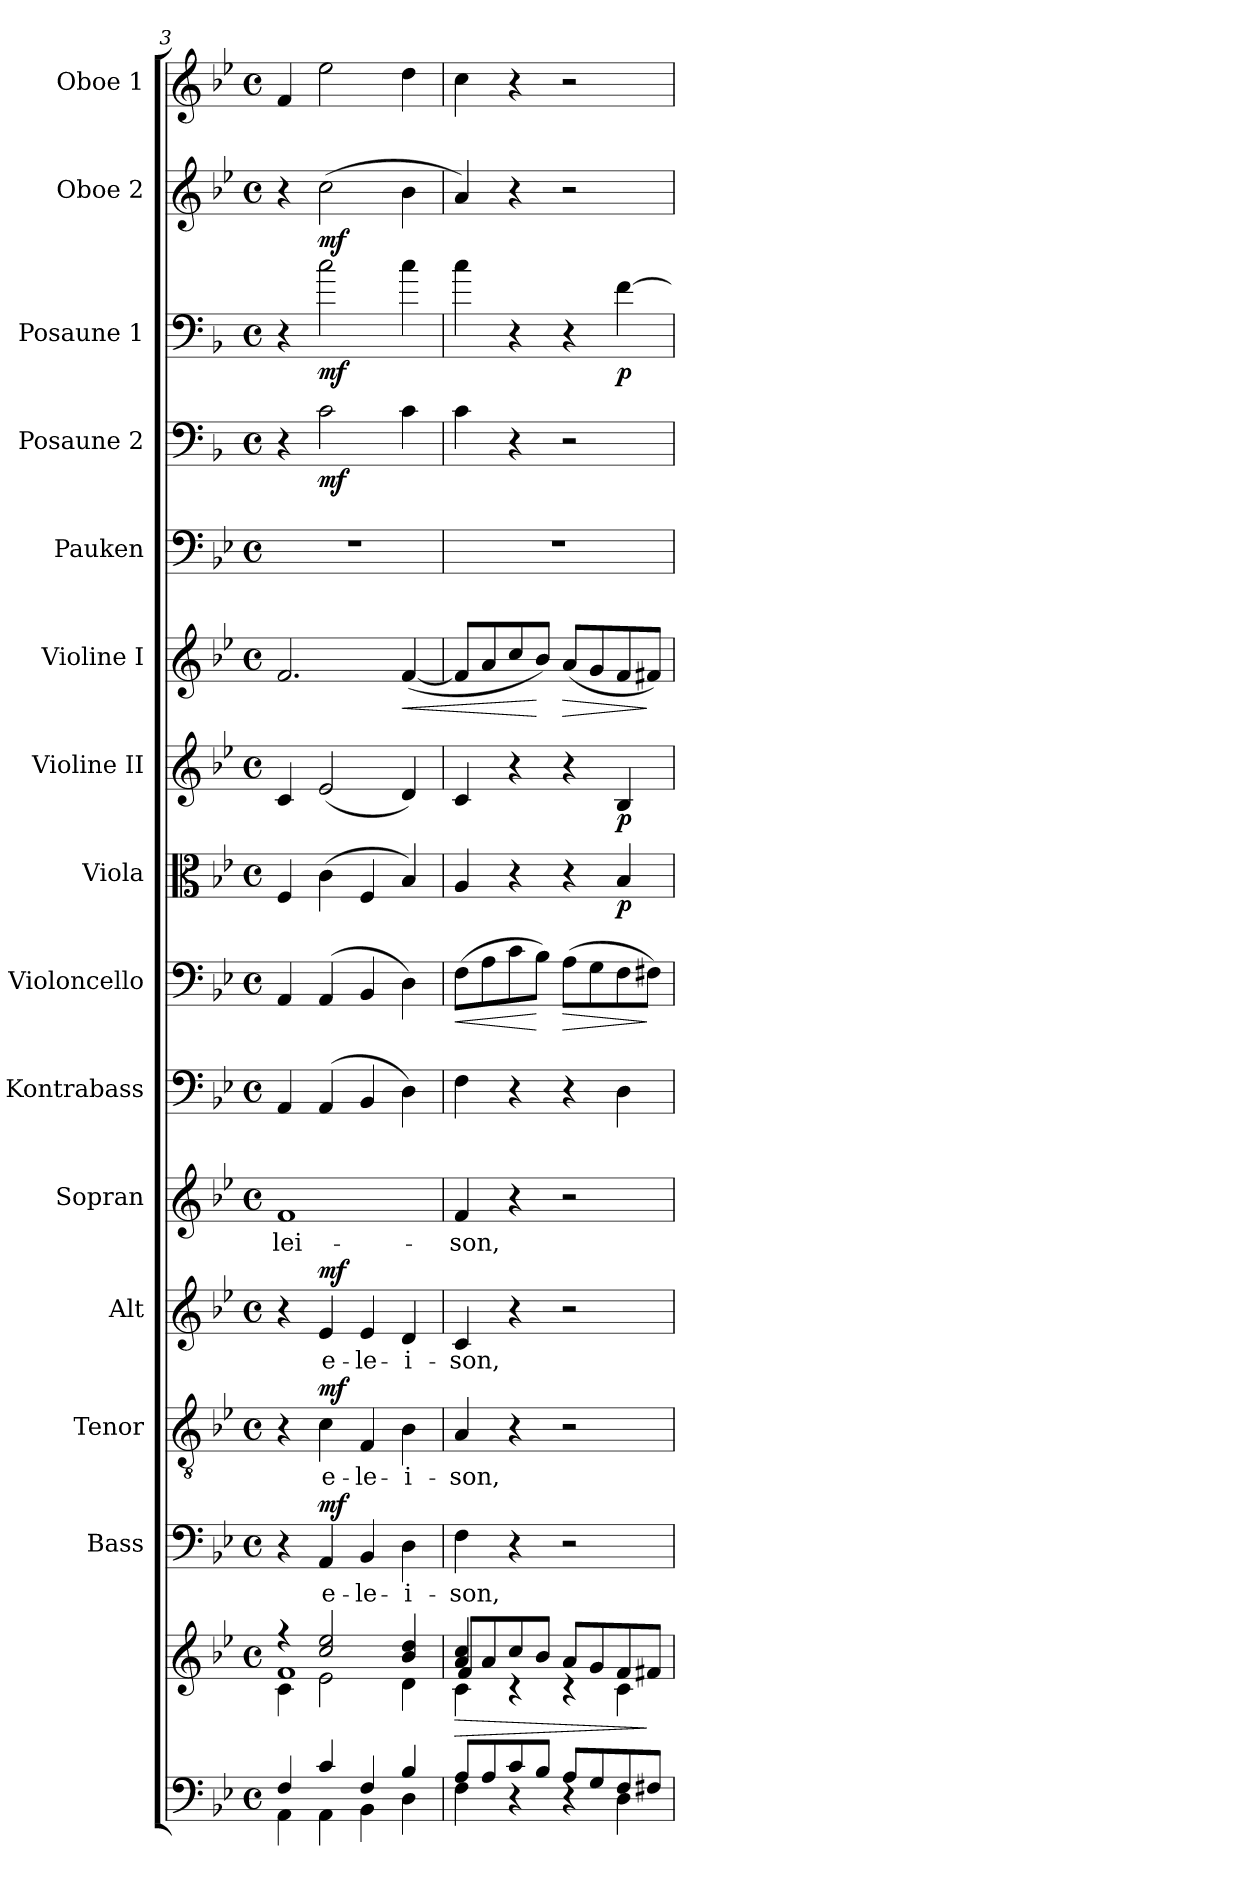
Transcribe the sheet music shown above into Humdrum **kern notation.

**kern	**kern	**dynam	**kern	**text	**dynam	**kern	**text	**dynam	**kern	**text	**dynam	**kern	**text	**kern	**kern	**dynam	**kern	**dynam	**kern	**dynam	**kern	**dynam	**kern	**kern	**dynam	**kern	**dynam	**kern	**dynam	**kern
*part15	*part15	*part15	*part14	*part14	*part14	*part13	*part13	*part13	*part12	*part12	*part12	*part11	*part11	*part10	*part9	*part9	*part8	*part8	*part7	*part7	*part6	*part6	*part5	*part4	*part4	*part3	*part3	*part2	*part2	*part1
*staff16	*staff15	*staff15/16	*staff14	*staff14	*staff14	*staff13	*staff13	*staff13	*staff12	*staff12	*staff12	*staff11	*staff11	*staff10	*staff9	*staff9	*staff8	*staff8	*staff7	*staff7	*staff6	*staff6	*staff5	*staff4	*staff4	*staff3	*staff3	*staff2	*staff2	*staff1
*	*	*	*I"Bass	*	*	*I"Tenor	*	*	*I"Alt	*	*	*I"Sopran	*	*I"Kontrabass	*I"Violoncello	*	*I"Viola	*	*I"Violine II	*	*I"Violine I	*	*I"Pauken	*I"Posaune 2	*	*I"Posaune 1	*	*I"Oboe 2	*	*I"Oboe 1
*	*	*	*I'B.	*	*	*I'T.	*	*	*I'A.	*	*	*I'S.	*	*I'Kb.	*I'Vc.	*	*I'Vla.	*	*I'Vl. II	*	*I'Vl. I	*	*I'Pk.	*I'Pos. 2	*	*I'Pos. 1	*	*I'Ob. 2	*	*I'Ob. 1
*clefF4	*clefG2	*	*clefF4	*	*	*clefGv2	*	*	*clefG2	*	*	*clefG2	*	*clefF4	*clefF4	*	*clefC3	*	*clefG2	*	*clefG2	*	*clefF4	*clefF4	*	*clefF4	*	*clefG2	*	*clefG2
*	*	*	*	*	*	*	*	*	*	*	*	*	*	*ITrd7c12	*	*	*	*	*	*	*	*	*	*ITrd4c7	*	*ITrd4c7	*	*	*	*
*k[b-e-]	*k[b-e-]	*	*k[b-e-]	*	*	*k[b-e-]	*	*	*k[b-e-]	*	*	*k[b-e-]	*	*k[b-e-]	*k[b-e-]	*	*k[b-e-]	*	*k[b-e-]	*	*k[b-e-]	*	*k[b-e-]	*k[b-e-]	*	*k[b-e-]	*	*k[b-e-]	*	*k[b-e-]
*B-:	*B-:	*	*B-:	*	*	*B-:	*	*	*B-:	*	*	*B-:	*	*B-:	*B-:	*	*B-:	*	*B-:	*	*B-:	*	*B-:	*B-:	*	*B-:	*	*B-:	*	*B-:
*M4/4	*M4/4	*	*M4/4	*	*	*M4/4	*	*	*M4/4	*	*	*M4/4	*	*M4/4	*M4/4	*	*M4/4	*	*M4/4	*	*M4/4	*	*M4/4	*M4/4	*	*M4/4	*	*M4/4	*	*M4/4
*met(c)	*met(c)	*	*met(c)	*	*	*met(c)	*	*	*met(c)	*	*	*met(c)	*	*met(c)	*met(c)	*	*met(c)	*	*met(c)	*	*met(c)	*	*met(c)	*met(c)	*	*met(c)	*	*met(c)	*	*met(c)
=3	=3	=3	=3	=3	=3	=3	=3	=3	=3	=3	=3	=3	=3	=3	=3	=3	=3	=3	=3	=3	=3	=3	=3	=3	=3	=3	=3	=3	=3	=3
*^	*^	*	*	*	*	*	*	*	*	*	*	*	*	*	*	*	*	*	*	*	*	*	*	*	*	*	*	*	*	*
*	*	*	*^	*	*	*	*	*	*	*	*	*	*	*	*	*	*	*	*	*	*	*	*	*	*	*	*	*	*	*	*	*
!	!	!	!	!	!	!	!	!	!	!	!	!	!	!	!	!LO:LY:b	!	!	!	!	!	!	!	!	!	!	!	!	!	!	!	!	!
4F/	4AA\	4ree	4c\	1f	.	4r	.	.	4r	.	.	4r	.	.	1f	-lei-	4AAA/	4AA/	.	4F/	.	4c/	.	2.f/	.	1r	4r	.	4r	.	4r	.	4f/
!	!	!	!	!	!	!	!LO:LY:b	!LO:DY:a	!	!LO:LY:b	!LO:DY:a	!	!LO:LY:b	!LO:DY:a	!	!	!	!	!	!	!	!	!	!	!	!	!	!LO:DY:b	!	!LO:DY:b	!	!LO:DY:b	!
4c/	4AA\	2cc/ 2ee-/	2e-\	.	.	4AA/	e-	mf	4c\	e-	mf	4e-/	e-	mf	.	.	(4AAA/	(4AA/	.	(>4c\	.	(<2e-/	.	.	.	.	2F\	mf	2f\	mf	(>2cc\	mf	2ee-\
!	!	!	!	!	!	!	!LO:LY:b	!	!	!LO:LY:b	!	!	!LO:LY:b	!	!	!	!	!	!	!	!	!	!	!	!	!	!	!	!	!	!	!	!
4F/	4BB-\	.	.	.	.	4BB-/	-le-	.	4F/	-le-	.	4e-/	-le-	.	.	.	4BBB-/	4BB-/	.	4F/	.	.	.	.	.	.	.	.	.	.	.	.	.
!	!	!	!	!	!	!	!LO:LY:b	!	!	!LO:LY:b	!	!	!LO:LY:b	!	!	!	!	!	!	!	!	!	!	!	!LO:HP:b	!	!	!	!	!	!	!	!
4B-/	4D\	4b-/ 4dd/	4d\	.	.	4D\	-i-	.	4B-\	-i-	.	4d/	-i-	.	.	.	4DD\)	4D\)	.	4B-/)	.	4d/)	.	(<[4f/	<	.	4F\	.	4f\	.	4b-\	.	4dd\
=4	=4	=4	=4	=4	=4	=4	=4	=4	=4	=4	=4	=4	=4	=4	=4	=4	=4	=4	=4	=4	=4	=4	=4	=4	=4	=4	=4	=4	=4	=4	=4	=4	=4
!	!	!	!	!	!LO:HP:b	!	!LO:LY:b	!	!	!LO:LY:b	!	!	!LO:LY:b	!	!	!LO:LY:b	!	!	!LO:HP:b	!	!	!	!	!	!	!	!	!	!	!	!	!	!
8A/L	4F\	4a/ 4cc/	4c\	8f/L	>	4F\	-son,	.	4A/	-son,	.	4c/	-son,	.	4f/	-son,	4FF\	(>8F\L	<	4A/	.	4c/	.	8f/L]	.	1r	4F\	.	4f\	.	4a/)	.	4cc\
8A/	.	.	.	8a/	.	.	.	.	.	.	.	.	.	.	.	.	.	8A\	.	.	.	.	.	8a/	.	.	.	.	.	.	.	.	.
8c/	4rC	2.ryy	4rc	8cc/	.	4r	.	.	4r	.	.	4r	.	.	4r	.	4r	8c\	.	4r	.	4r	.	8cc/	.	.	4r	.	4r	.	4r	.	4r
8B-/J	.	.	.	8b-/J	.	.	.	.	.	.	.	.	.	.	.	.	.	8B-\J)	[	.	.	.	.	8b-/J)	[	.	.	.	.	.	.	.	.
!	!	!	!	!	!	!	!	!	!	!	!	!	!	!	!	!	!	!	!LO:HP:b	!	!	!	!	!	!LO:HP:b	!	!	!	!	!	!	!	!
8A/L	4rC	.	4rc	8a/L	.	2r	.	.	2r	.	.	2r	.	.	2r	.	4r	(>8A\L	>	4r	.	4r	.	(<8a/L	>	.	2r	.	4r	.	2r	.	2r
8G/	.	.	.	8g/	.	.	.	.	.	.	.	.	.	.	.	.	.	8G\	.	.	.	.	.	8g/	.	.	.	.	.	.	.	.	.
!	!	!	!	!	!	!	!	!	!	!	!	!	!	!	!	!	!	!	!	!	!LO:DY:b	!	!LO:DY:b	!	!	!	!	!	!	!LO:DY:b	!	!	!
8F/	4D\	.	4c\	8f/	.	.	.	.	.	.	.	.	.	.	.	.	4DD\	8F\	.	4B-/	p	4B-/	p	8f/	.	.	.	.	[4B-\	p	.	.	.
8F#X/J	.	.	.	8f#X/J	]	.	.	.	.	.	.	.	.	.	.	.	.	8F#X\J)	]	.	.	.	.	8f#X/J)	]	.	.	.	.	.	.	.	.
*v	*v	*	*	*	*	*	*	*	*	*	*	*	*	*	*	*	*	*	*	*	*	*	*	*	*	*	*	*	*	*	*	*	*
*	*v	*v	*v	*	*	*	*	*	*	*	*	*	*	*	*	*	*	*	*	*	*	*	*	*	*	*	*	*	*	*	*	*
=	=	=	=	=	=	=	=	=	=	=	=	=	=	=	=	=	=	=	=	=	=	=	=	=	=	=	=	=	=	=
*-	*-	*-	*-	*-	*-	*-	*-	*-	*-	*-	*-	*-	*-	*-	*-	*-	*-	*-	*-	*-	*-	*-	*-	*-	*-	*-	*-	*-	*-	*-
